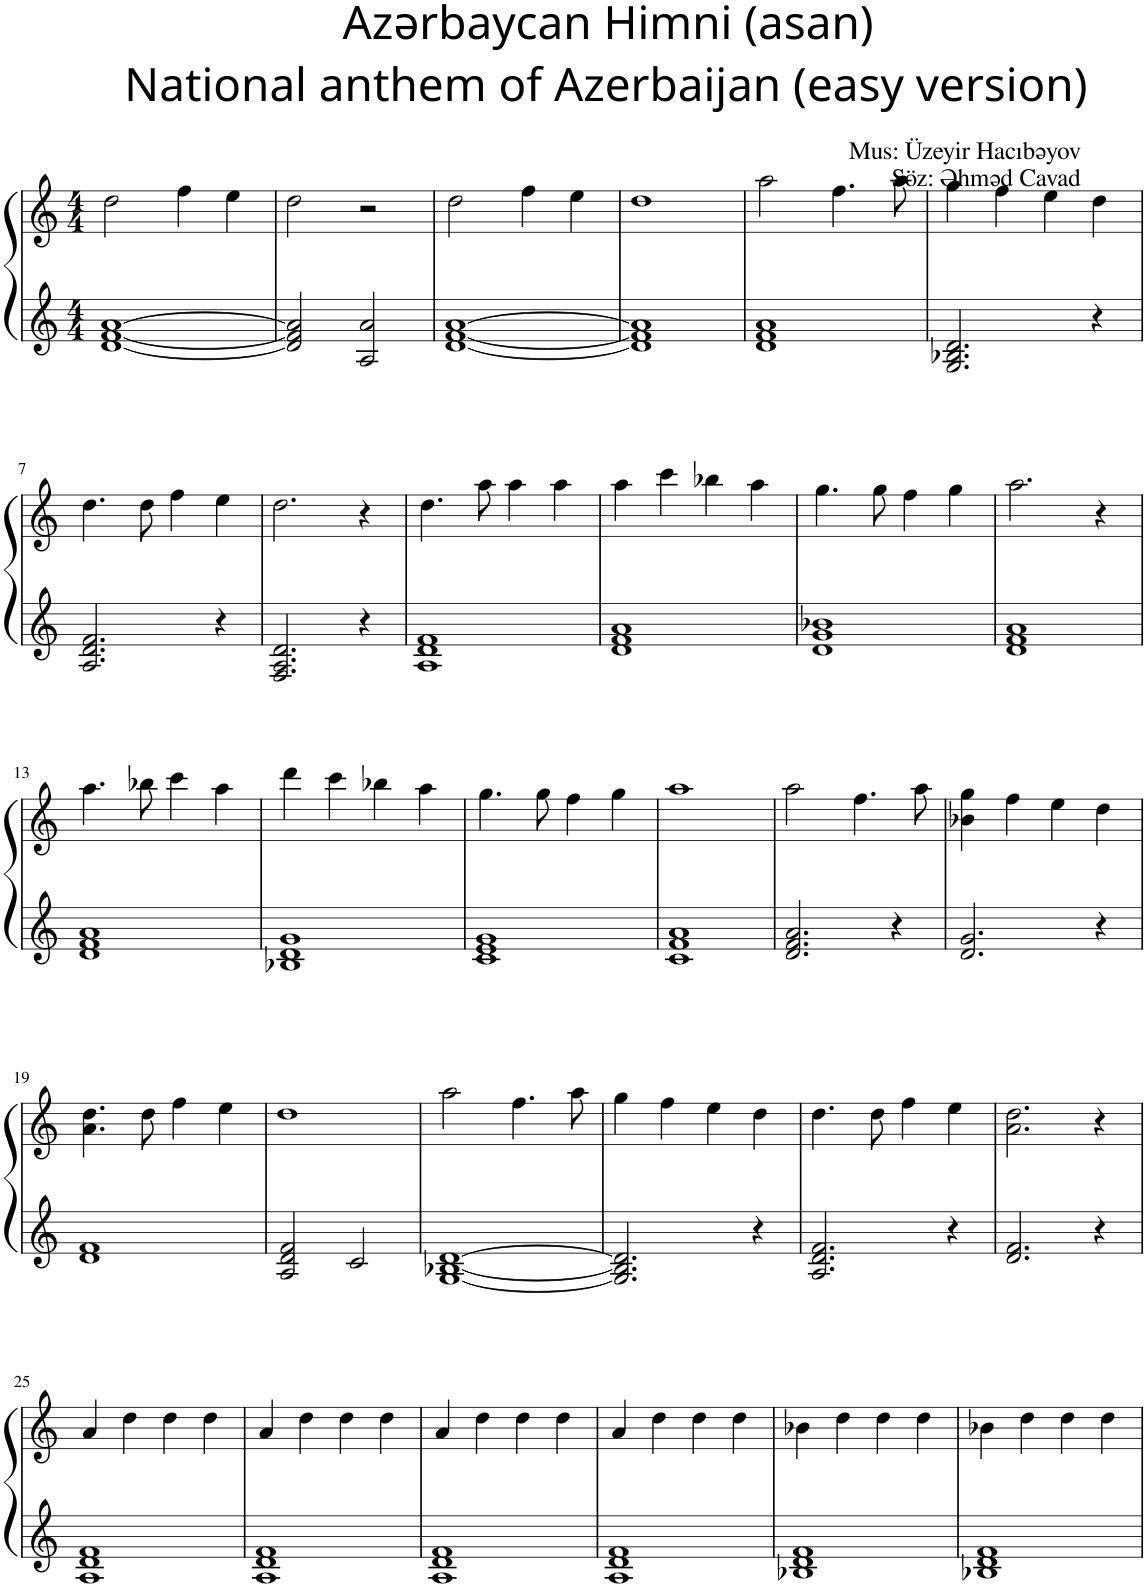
**kern	**kern
*part1	*part1
*staff2	*staff1
*I"Piano	*
*clefG2	*clefG2
*k[]	*k[]
*M4/4	*M4/4
=1	=1
[<1d [<1f [>1a	2dd\
.	4ff\
.	4ee\
=2	=2
2d/] 2f/] 2a/]	2dd\
2A/ 2a/	2r
=3	=3
[<1d [<1f [>1a	2dd\
.	4ff\
.	4ee\
=4	=4
1d] 1f] 1a]	1dd
=5	=5
1d 1f 1a	2aa\
.	4.ff\
.	8aa\
=6	=6
2.G/ 2.B-X/ 2.d/	4gg\
.	4ff\
.	4ee\
4r	4dd\
!!LO:LB:g=z
=7	=7
2.A/ 2.d/ 2.f/	4.dd\
.	8dd\
.	4ff\
4r	4ee\
=8	=8
2.F/ 2.A/ 2.d/	2.dd\
4r	4r
=9	=9
1A 1d 1f	4.dd\
.	8aa\
.	4aa\
.	4aa\
=10	=10
1d 1f 1a	4aa\
.	4ccc\
.	4bb-X\
.	4aa\
=11	=11
1d 1g 1b-X	4.gg\
.	8gg\
.	4ff\
.	4gg\
=12	=12
1d 1f 1a	2.aa\
.	4r
!!LO:LB:g=z
=13	=13
1d 1f 1a	4.aa\
.	8bb-X\
.	4ccc\
.	4aa\
=14	=14
1B-X 1d 1g	4ddd\
.	4ccc\
.	4bb-X\
.	4aa\
=15	=15
1c 1e 1g	4.gg\
.	8gg\
.	4ff\
.	4gg\
=16	=16
1c 1f 1a	1aa
=17	=17
2.d/ 2.f/ 2.a/	2aa\
.	4.ff\
4r	.
.	8aa\
=18	=18
2.d/ 2.g/	4b-X\ 4gg\
.	4ff\
.	4ee\
4r	4dd\
!!LO:LB:g=z
=19	=19
1d 1f	4.a\ 4.dd\
.	8dd\
.	4ff\
.	4ee\
=20	=20
2A/ 2d/ 2f/	1dd
2c/	.
=21	=21
[<1G [<1B-X [>1d	2aa\
.	4.ff\
.	8aa\
=22	=22
2.G/] 2.B-/] 2.d/]	4gg\
.	4ff\
.	4ee\
4r	4dd\
=23	=23
2.A/ 2.d/ 2.f/	4.dd\
.	8dd\
.	4ff\
4r	4ee\
=24	=24
2.d/ 2.f/	2.a\ 2.dd\
4r	4r
!!LO:LB:g=z
=25	=25
1A 1d 1f	4a/
.	4dd\
.	4dd\
.	4dd\
=26	=26
1A 1d 1f	4a/
.	4dd\
.	4dd\
.	4dd\
=27	=27
1A 1d 1f	4a/
.	4dd\
.	4dd\
.	4dd\
=28	=28
1A 1d 1f	4a/
.	4dd\
.	4dd\
.	4dd\
=29	=29
1B-X 1d 1f	4b-X\
.	4dd\
.	4dd\
.	4dd\
=30	=30
1B-X 1d 1f	4b-X\
.	4dd\
.	4dd\
.	4dd\
=	=
*-	*-
